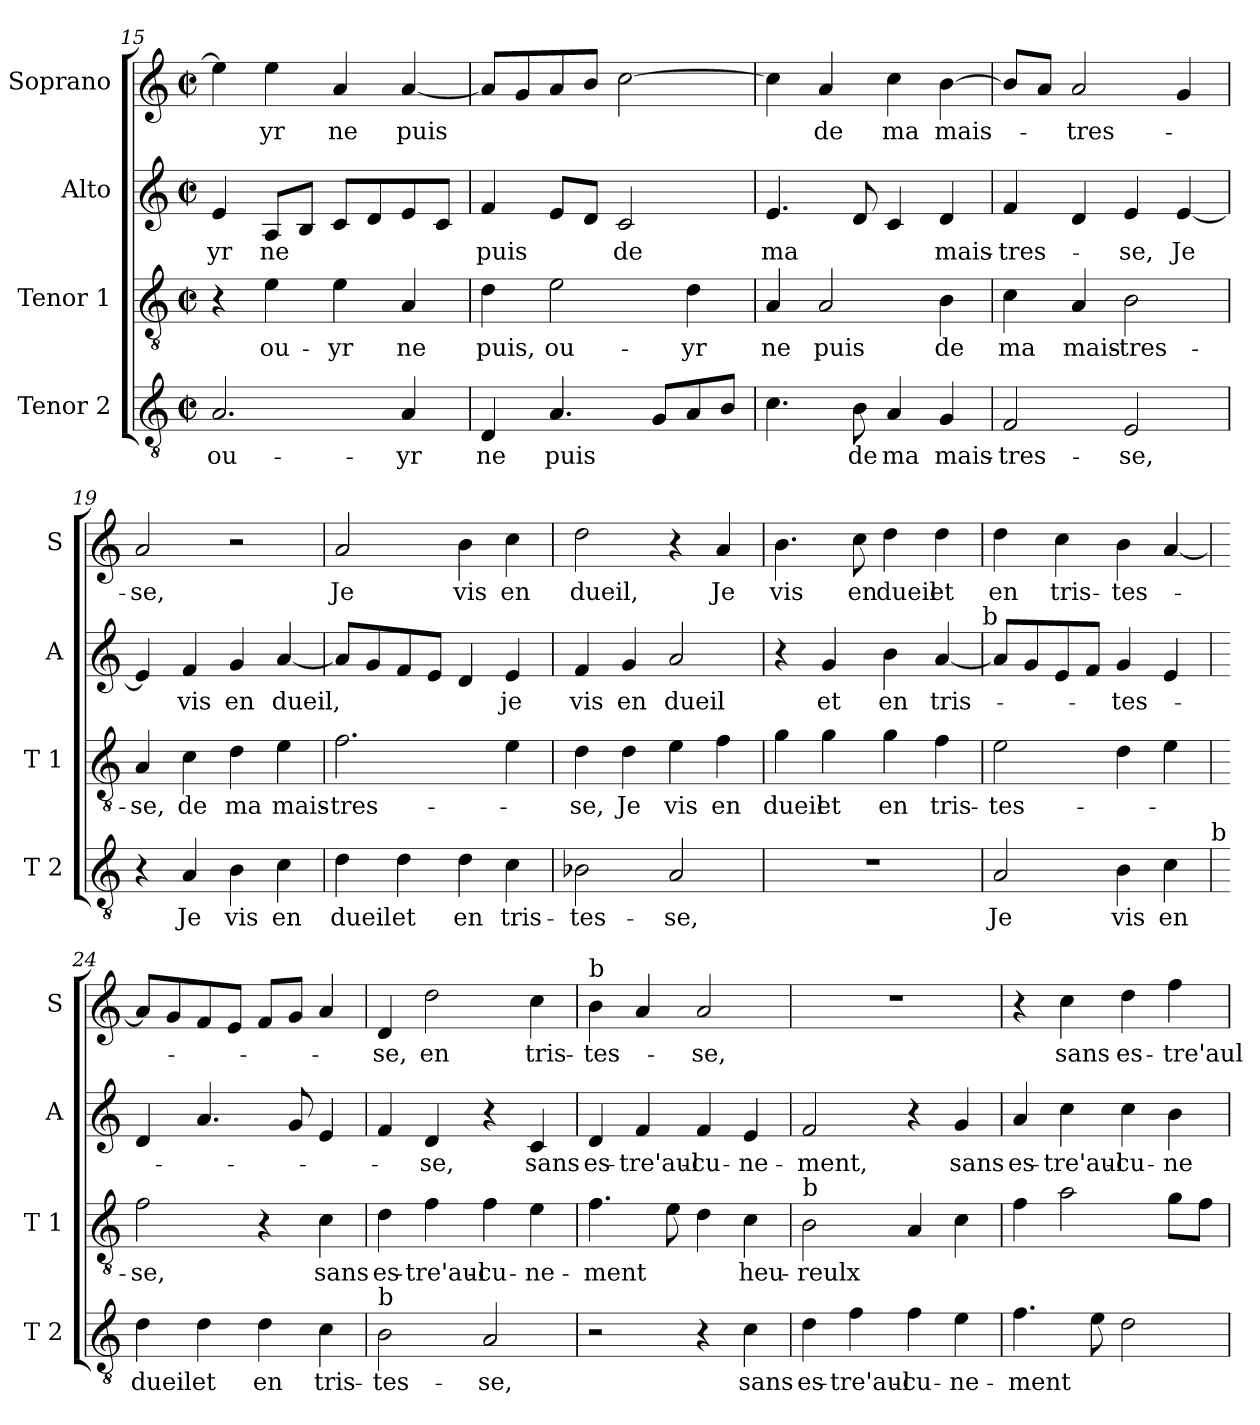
**kern	**text	**kern	**text	**kern	**text	**kern	**text
*part4	*part4	*part3	*part3	*part2	*part2	*part1	*part1
*staff4	*staff4	*staff3	*staff3	*staff2	*staff2	*staff1	*staff1
*I"Tenor 2	*	*I"Tenor 1	*	*I"Alto	*	*I"Soprano	*
*I'T 2	*	*I'T 1	*	*I'A	*	*I'S	*
*clefGv2	*	*clefGv2	*	*clefG2	*	*clefG2	*
*k[]	*	*k[]	*	*k[]	*	*k[]	*
*C:	*	*C:	*	*C:	*	*C:	*
*M2/2	*	*M2/2	*	*M2/2	*	*M2/2	*
*met(c|)	*	*met(c|)	*	*met(c|)	*	*met(c|)	*
=15	=15	=15	=15	=15	=15	=15	=15
2.A/	ou-	4r	.	4e/	-yr	4ee\]	.
.	.	4e\	ou-	8A/L	ne	4ee\	-yr
.	.	.	.	8B/J	.	.	.
.	.	4e\	-yr	8c/L	.	4a/	ne
.	.	.	.	8d/	.	.	.
4A/	-yr	4A/	ne	8e/	.	[4a/	puis
.	.	.	.	8c/J	.	.	.
=16	=16	=16	=16	=16	=16	=16	=16
4D/	ne	4d\	puis,	4f/	puis	8a/L]	.
.	.	.	.	.	.	8g/	.
4.A/	puis	2e\	ou-	8e/L	.	8a/	.
.	.	.	.	8d/J	.	8b/J	.
.	.	.	.	2c/	de	[2cc\	.
8G/L	.	.	.	.	.	.	.
8A/	.	4d\	-yr	.	.	.	.
8B/J	.	.	.	.	.	.	.
=17	=17	=17	=17	=17	=17	=17	=17
4.c\	.	4A/	ne	4.e/	ma	4cc\]	.
.	.	2A/	puis	.	.	4a/	de
8B\	de	.	.	8d/	.	.	.
4A/	ma	.	.	4c/	.	4cc\	ma
4G/	mais-	4B\	de	4d/	mais-	[4b\	mais-
!!LO:PB:g=z
=18	=18	=18	=18	=18	=18	=18	=18
2F/	-tres-	4c\	ma	4f/	-tres-	8b/L]	.
.	.	.	.	.	.	8a/J	.
.	.	4A/	mais-	4d/	.	2a/	-tres-
2E/	-se,	2B\	-tres-	4e/	-se,	.	.
.	.	.	.	[4e/	Je	4g/	.
=19	=19	=19	=19	=19	=19	=19	=19
4r	.	4A/	-se,	4e/]	.	2a/	-se,
4A/	Je	4c\	de	4f/	vis	.	.
4B\	vis	4d\	ma	4g/	en	2r	.
4c\	en	4e\	mais-	[4a/	dueil,	.	.
=20	=20	=20	=20	=20	=20	=20	=20
4d\	dueil	2.f\	-tres-	8a/L]	.	2a/	Je
.	.	.	.	8g/	.	.	.
4d\	et	.	.	8f/	.	.	.
.	.	.	.	8e/J	.	.	.
4d\	en	.	.	4d/	.	4b\	vis
4c\	tris-	4e\	.	4e/	je	4cc\	en
=21	=21	=21	=21	=21	=21	=21	=21
2B-X\	-tes-	4d\	-se,	4f/	vis	2dd\	dueil,
.	.	4d\	Je	4g/	en	.	.
2A/	-se,	4e\	vis	2a/	dueil	4r	.
.	.	4f\	en	.	.	4a/	Je
=22	=22	=22	=22	=22	=22	=22	=22
1r	.	4g\	dueil	4r	.	4.b\	vis
.	.	4g\	et	4g/	et	.	.
.	.	.	.	.	.	8cc\	en
.	.	4g\	en	4b\	en	4dd\	dueil
.	.	4f\	tris-	[4a/	tris-	4dd\	et
!	!	!	!	!LO:TX:a:t=b	!	!	!
=23	=23	=23	=23	=23	=23	=23	=23
2A/	Je	2e\	-tes-	8a/L]	.	4dd\	en
.	.	.	.	8g/	.	.	.
.	.	.	.	8e/	.	4cc\	tris-
.	.	.	.	8f/J	.	.	.
4B\	vis	4d\	.	4g/	-tes-	4b\	-tes-
4c\	en	4e\	.	4e/	.	[4a/	.
!LO:TX:a:t=b	!	!	!	!	!	!	!
!!LO:LB:g=z
=24	=24	=24	=24	=24	=24	=24	=24
4d\	dueil	2f\	-se,	4d/	.	8a/L]	.
.	.	.	.	.	.	8g/	.
4d\	et	.	.	4.a/	.	8f/	.
.	.	.	.	.	.	8e/J	.
4d\	en	4r	.	.	.	8f/L	.
.	.	.	.	8g/	.	8g/J	.
4c\	tris-	4c\	sans	4e/	.	4a/	.
=25	=25	=25	=25	=25	=25	=25	=25
!LO:TX:a:t=b	!	!	!	!	!	!	!
2B\	-tes-	4d\	es-	4f/	.	4d/	-se,
.	.	4f\	-tre'aul-	4d/	-se,	2dd\	en
2A/	-se,	4f\	-cu-	4r	.	.	.
.	.	4e\	-ne-	4c/	sans	4cc\	tris-
=26	=26	=26	=26	=26	=26	=26	=26
!	!	!	!	!	!	!LO:TX:a:t=b	!
2r	.	4.f\	-ment	4d/	es-	4b\	-tes-
.	.	.	.	4f/	-tre'aul-	4a/	.
.	.	8e\	.	.	.	.	.
4r	.	4d\	.	4f/	-cu-	2a/	-se,
4c\	sans	4c\	heu-	4e/	-ne-	.	.
=27	=27	=27	=27	=27	=27	=27	=27
!	!	!LO:TX:a:t=b	!	!	!	!	!
4d\	es-	2B\	-reulx	2f/	-ment,	1r	.
4f\	-tre'aul-	.	.	.	.	.	.
4f\	-cu-	4A/	.	4r	.	.	.
4e\	-ne-	4c\	.	4g/	sans	.	.
=28	=28	=28	=28	=28	=28	=28	=28
4.f\	-ment	4f\	.	4a/	es-	4r	.
.	.	2a\	.	4cc\	-tre'aul-	4cc\	sans
8e\	.	.	.	.	.	.	.
2d\	.	.	.	4cc\	-cu-	4dd\	es-
.	.	8g\L	.	4b\	-ne-	4ff\	-tre'aul-
.	.	8f\J	.	.	.	.	.
=	=	=	=	=	=	=	=
*-	*-	*-	*-	*-	*-	*-	*-
